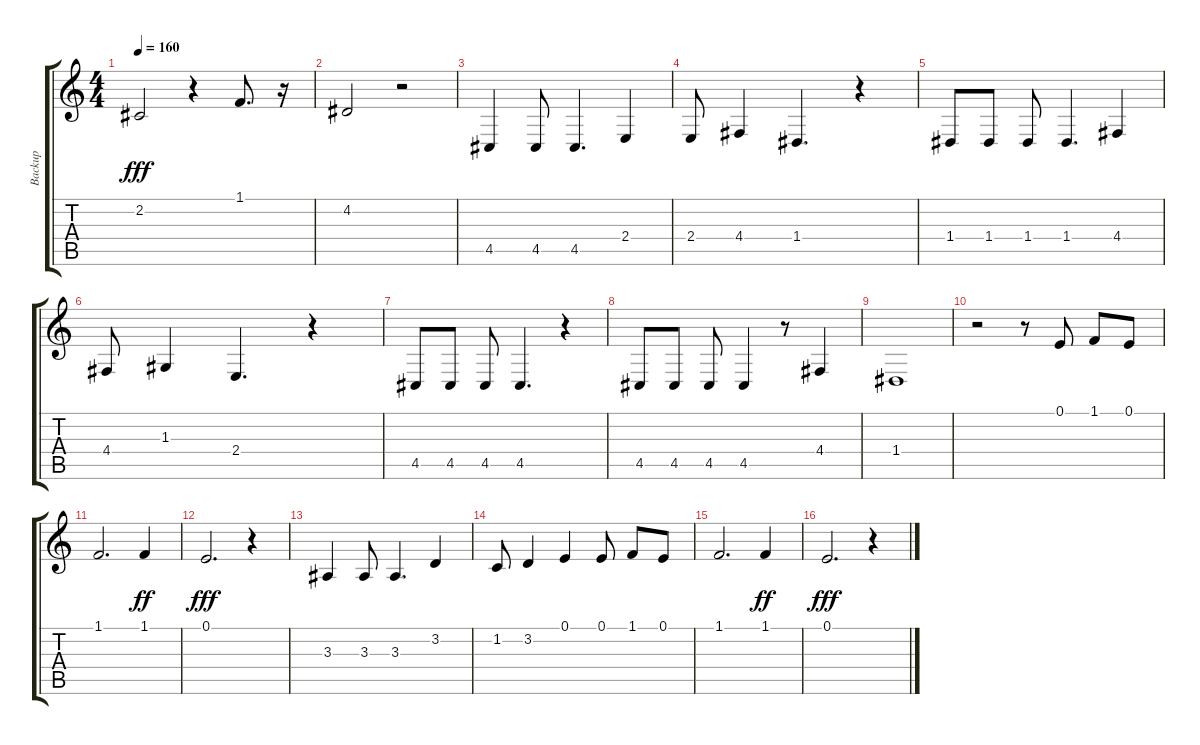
\track ("Backup" "Backup") {instrument altosax}
\staff {score tabs}
\tuning (E4 B3 G3 D3 A2 E2) {hide}
\ts (4 4)
\tempo 160
\clef g2
\ks c
2.2.2{dy fff} r.4 1.1.8{d} r.16 |
4.2.2 r.2 |
4.5.4 4.5.8 4.5.4{d} 2.4.4 |
2.4.8 4.4.4 1.4.4{d} r.4 |
1.4.8 1.4.8 1.4.8 1.4.4{d} 4.4.4 |
4.4.8 1.3.4 2.4.4{d} r.4 |
4.5.8 4.5.8 4.5.8 4.5.4{d} r.4 |
4.5.8 4.5.8 4.5.8 4.5.4 r.8 4.4.4 |
1.4.1 |
r.2 r.8 0.1.8 1.1.8 0.1.8 |
1.1.2{d} 1.1.4{dy ff} |
0.1.2{d dy fff} r.4 |
3.3.4 3.3.8 3.3.4{d} 3.2.4 |
1.2.8 3.2.4 0.1.4 0.1.8 1.1.8 0.1.8 |
1.1.2{d} 1.1.4{dy ff} |
0.1.2{d dy fff} r.4
